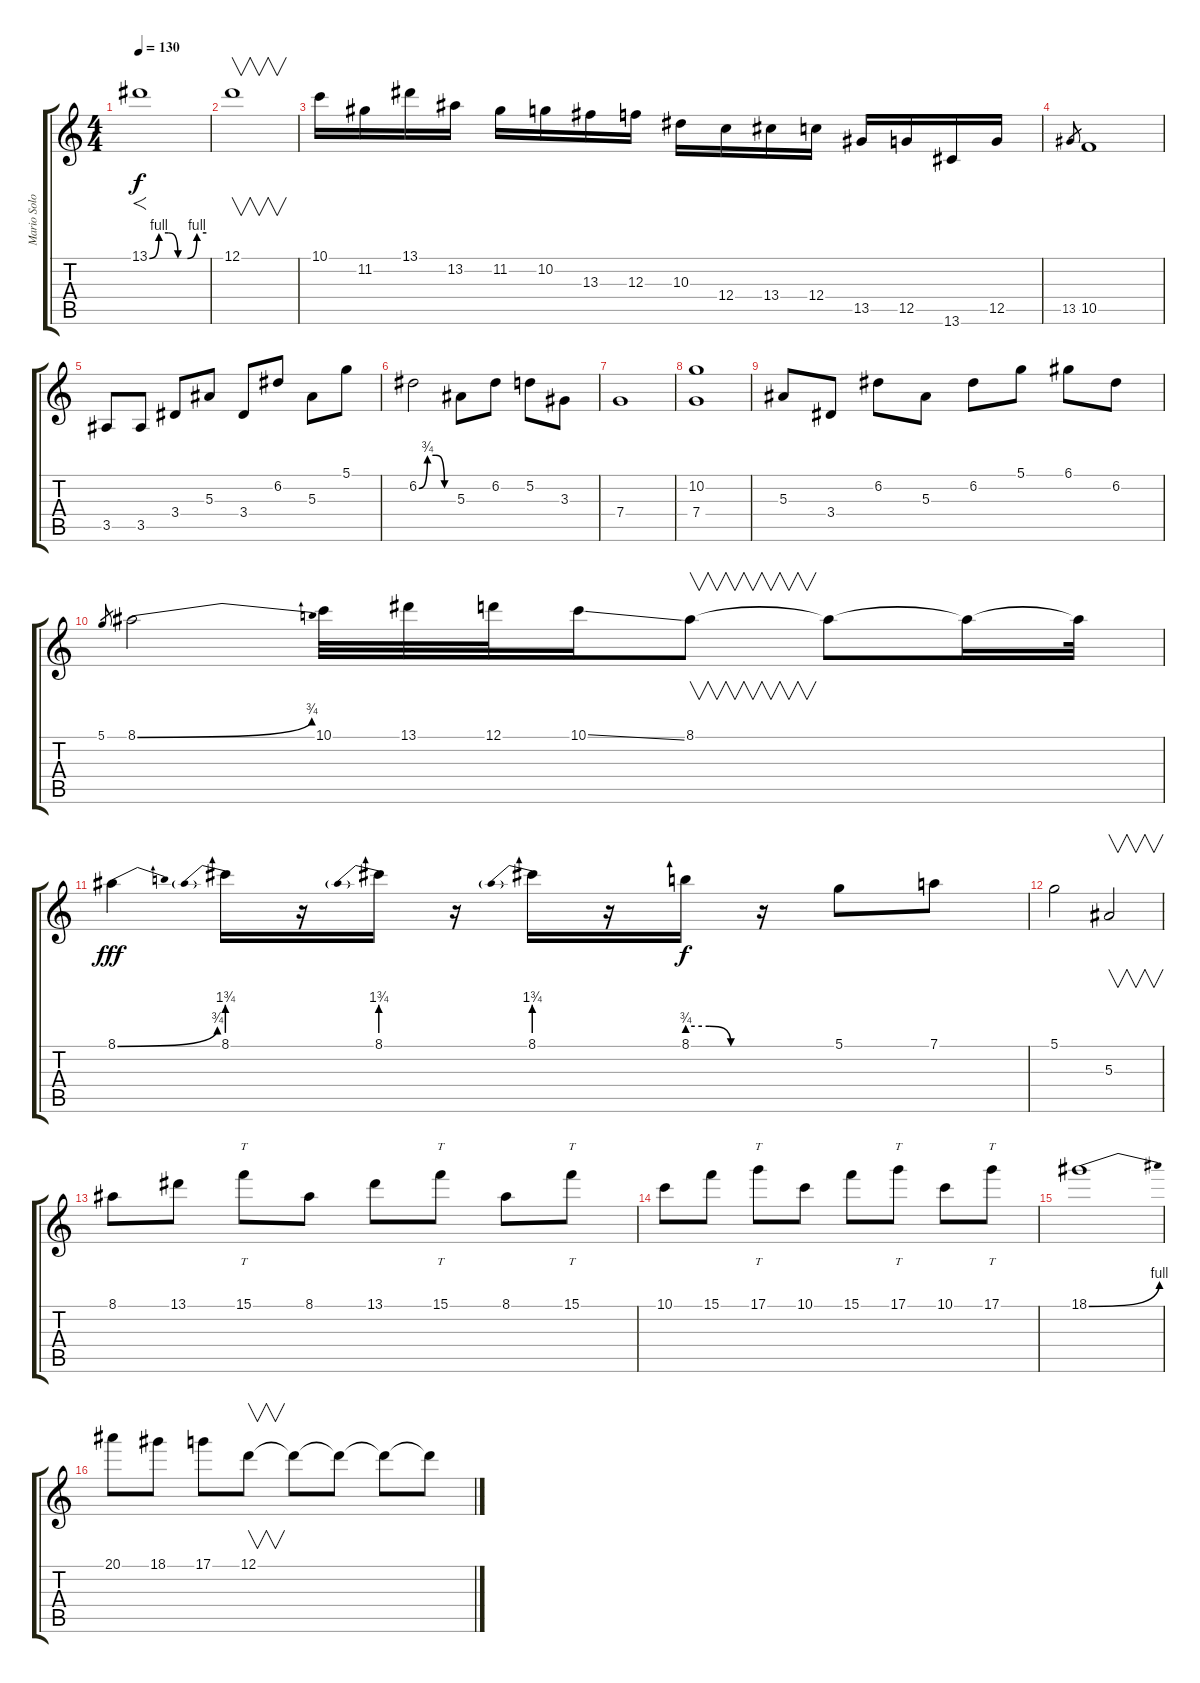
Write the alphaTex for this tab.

\track ("Mario Solo" "Mario Solo") {instrument overdrivenguitar}
\staff {score tabs}
\tuning (D4 A3 F3 C3 G2 C2) {hide}
\ts (4 4)
\tempo 130
\clef g2
\ks c
13.1{be (custom 0 0 10 4 20 4 30 0 40 0 50 4 60 4)}.1{f dy f} |
12.1.1{v} |
10.1.16 11.2.16 13.1.16 13.2.16 11.2.16 10.2.16 13.3.16 12.3.16 10.3.16 12.4.16 13.4.16 12.4.16 13.5.16 12.5.16 13.6.16 12.5.16 |
13.5.8{gr} 10.5.1 |
3.5.8 3.5.8 3.4.8 5.3.8 3.4.8 6.2.8 5.3.8 5.1.8 |
6.2{be (custom 0 0 15 3 30 3 45 0 60 0)}.2 5.3.8 6.2.8 5.2.8 3.3.8 |
7.4.1 |
(10.2 7.4).1 |
5.3.8 3.4.8 6.2.8 5.3.8 6.2.8 5.1.8 6.1.8 6.2.8 |
5.1.8{gr} 8.1{be (bend 0 0 60 3)}.2 10.1.32 13.1.32 12.1.32 10.1{ss}.16 8.1.8{v} 8.1{t}.8 8.1{t}.16 8.1{t}.32 |
8.1{be (bend 0 0 60 3)}.4{dy fff} 8.1{be (prebend 0 7 60 7)}.16 r.16 8.1{be (prebend 0 7 60 7)}.16 r.16 8.1{be (prebend 0 7 60 7)}.16 r.16 8.1{be (custom 0 3 20 3 40 0 60 0)}.16{dy f} r.16 5.1.8 7.1.8 |
5.1.2 5.3.2{v} |
8.1.8 13.1.8 15.1.8{tt} 8.1.8 13.1.8 15.1.8{tt} 8.1.8 15.1.8{tt} |
10.1.8 15.1.8 17.1.8{tt} 10.1.8 15.1.8 17.1.8{tt} 10.1.8 17.1.8{tt} |
18.1{be (bend 0 0 60 4)}.1 |
20.1.8 18.1.8 17.1.8 12.1.8{v} 12.1{t}.8 12.1{t}.8 12.1{t}.8 12.1{t}.8
